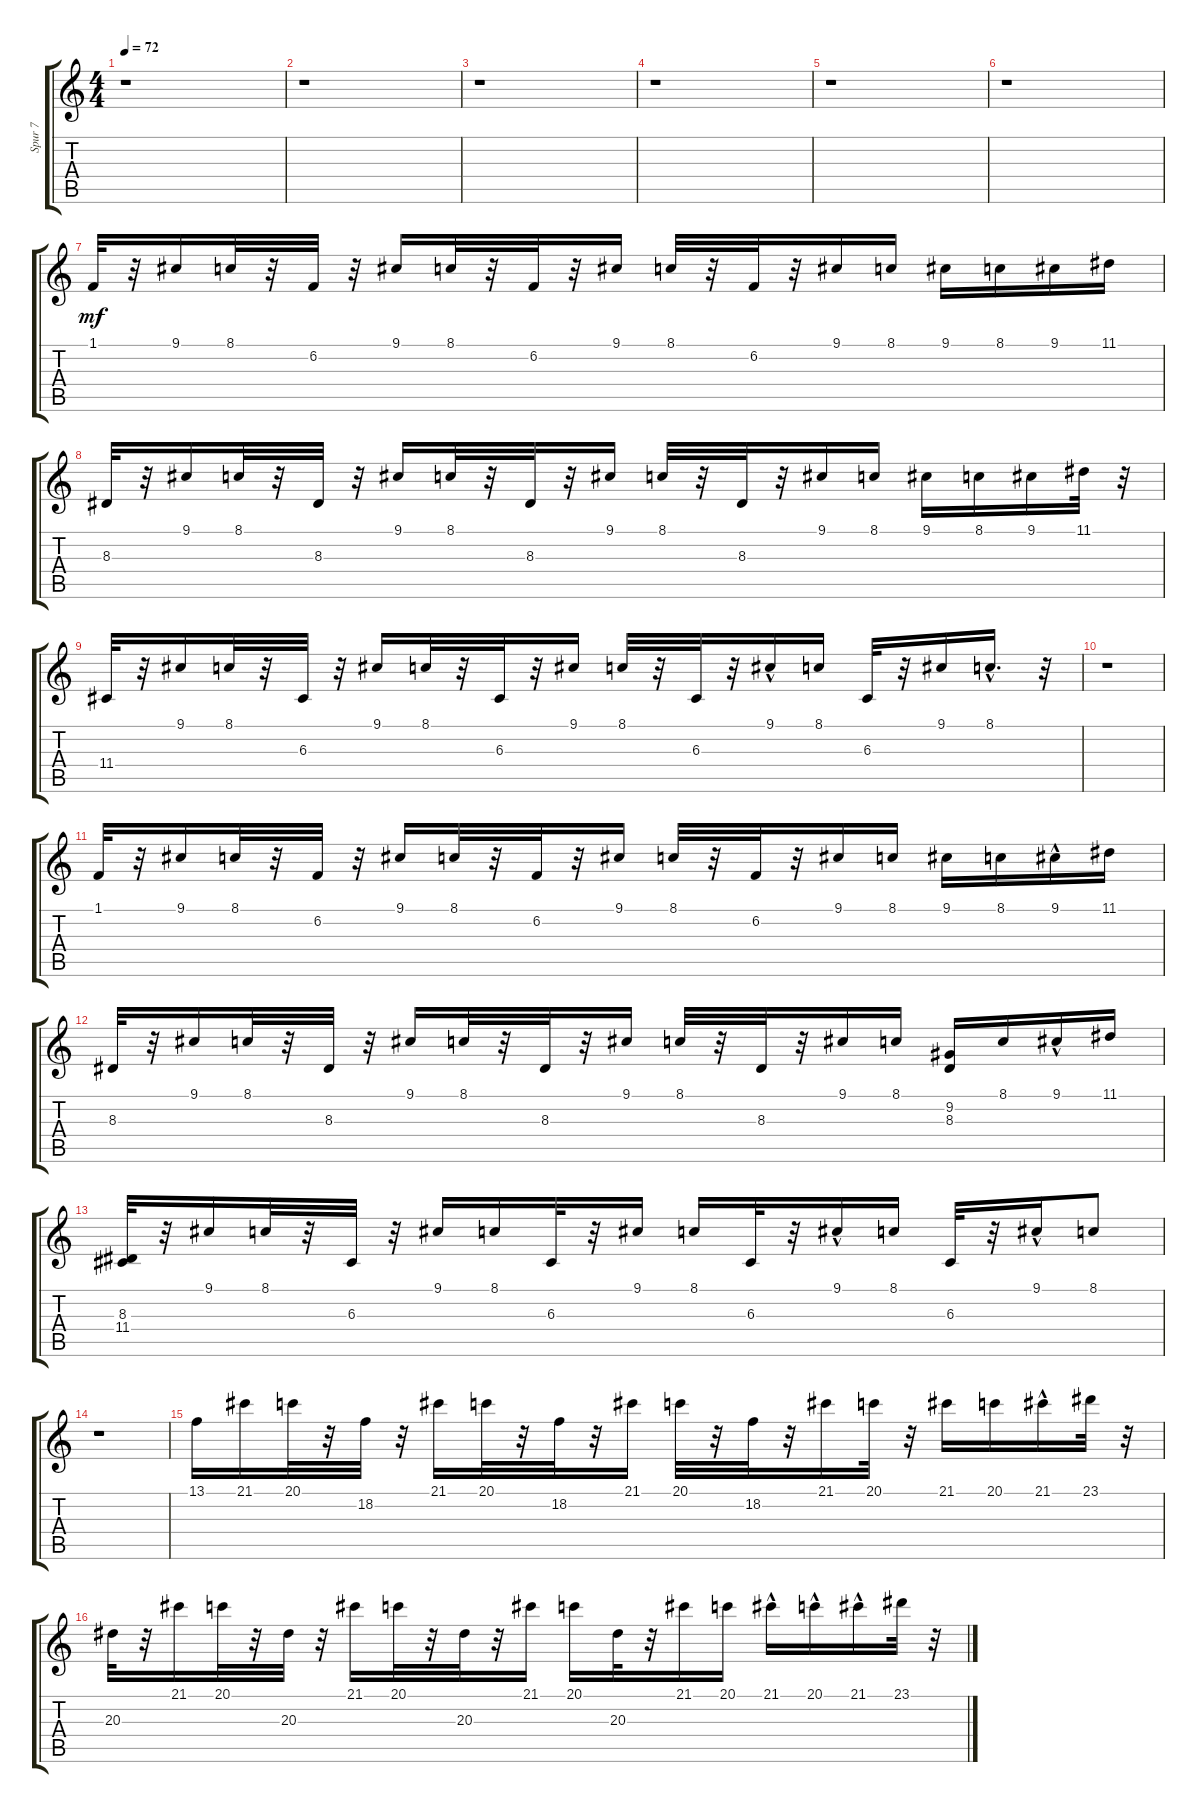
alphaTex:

\track ("Spur 7" "Spur 7") {instrument stringensemble1}
\staff {score tabs}
\tuning (E4 B3 G3 D3 A2 E2) {hide}
\ts (4 4)
\tempo 72
\clef g2
\ks c
r.1{dy mf} |
r.1 |
r.1 |
r.1 |
r.1 |
r.1 |
1.1.32{volume 9 instrument stringensemble1} r.32 9.1.16 8.1.32 r.32 6.2.32 r.32 9.1.16 8.1.32 r.32 6.2.32 r.32 9.1.16 8.1.32 r.32 6.2.32 r.32 9.1.16 8.1.16 9.1.16 8.1.16 9.1.16 11.1.16 |
8.3.32 r.32 9.1.16 8.1.32 r.32 8.3.32 r.32 9.1.16 8.1.32 r.32 8.3.32 r.32 9.1.16 8.1.32 r.32 8.3.32 r.32 9.1.16 8.1.16 9.1.16 8.1.16 9.1.16 11.1.32 r.32 |
11.4.32 r.32 9.1.16 8.1.32 r.32 6.3.32 r.32 9.1.16 8.1.32 r.32 6.3.32 r.32 9.1.16 8.1.32 r.32 6.3.32 r.32 9.1{hac}.16 8.1.16 6.3.32 r.32 9.1.16 8.1{hac}.16{d} r.32 |
r.1 |
1.1.32 r.32 9.1.16 8.1.32 r.32 6.2.32 r.32 9.1.16 8.1.32 r.32 6.2.32 r.32 9.1.16 8.1.32 r.32 6.2.32 r.32 9.1.16 8.1.16 9.1.16 8.1.16 9.1{hac}.16 11.1.16 |
8.3.32 r.32 9.1.16 8.1.32 r.32 8.3.32 r.32 9.1.16 8.1.32 r.32 8.3.32 r.32 9.1.16 8.1.32 r.32 8.3.32 r.32 9.1.16 8.1.16 (9.2 8.3).16 8.1.16 9.1{hac}.16 11.1.16 |
(8.3 11.4).32 r.32 9.1.16 8.1.32 r.32 6.3.32 r.32 9.1.16 8.1.16 6.3.32 r.32 9.1.16 8.1.16 6.3.32 r.32 9.1{hac}.16 8.1.16 6.3.32 r.32 9.1{hac}.16 8.1.8 |
r.1 |
13.1.16{volume 9 balance 8 instrument honkytonkpiano} 21.1.16 20.1.32 r.32 18.2.32 r.32 21.1.16 20.1.32 r.32 18.2.32 r.32 21.1.16 20.1.32 r.32 18.2.32 r.32 21.1.16 20.1.32 r.32 21.1.16 20.1.16 21.1{hac}.16 23.1.32 r.32 |
20.3.32 r.32 21.1.16 20.1.32 r.32 20.3.32 r.32 21.1.16 20.1.32 r.32 20.3.32 r.32 21.1.16 20.1.16 20.3.32 r.32 21.1.16 20.1.16 21.1{hac}.16 20.1{hac}.16 21.1{hac}.16 23.1.32 r.32
